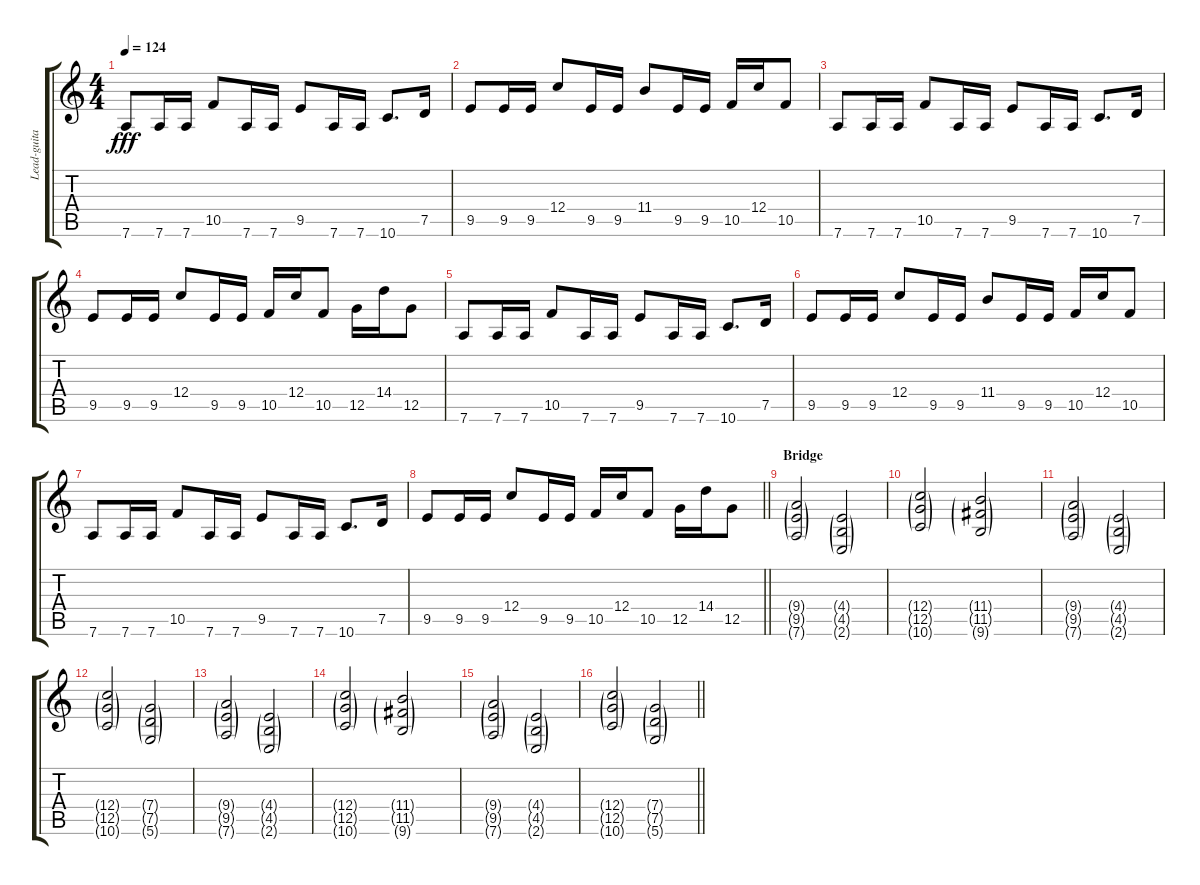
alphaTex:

\track ("Lead-guitar " "Lead-guita") {instrument distortionguitar}
\staff {score tabs}
\tuning (D4 A3 F3 C3 G2 D2) {hide}
\ts (4 4)
\tempo 124
\clef g2
\ks c
7.6.8{dy fff} 7.6.16 7.6.16 10.5.8 7.6.16 7.6.16 9.5.8 7.6.16 7.6.16 10.6.8{d} 7.5.16 |
9.5.8 9.5.16 9.5.16 12.4.8 9.5.16 9.5.16 11.4.8 9.5.16 9.5.16 10.5.16 12.4.16 10.5.8 |
7.6.8 7.6.16 7.6.16 10.5.8 7.6.16 7.6.16 9.5.8 7.6.16 7.6.16 10.6.8{d} 7.5.16 |
9.5.8 9.5.16 9.5.16 12.4.8 9.5.16 9.5.16 10.5.16 12.4.16 10.5.8 12.5.16 14.4.16 12.5.8 |
7.6.8 7.6.16 7.6.16 10.5.8 7.6.16 7.6.16 9.5.8 7.6.16 7.6.16 10.6.8{d} 7.5.16 |
9.5.8 9.5.16 9.5.16 12.4.8 9.5.16 9.5.16 11.4.8 9.5.16 9.5.16 10.5.16 12.4.16 10.5.8 |
7.6.8 7.6.16 7.6.16 10.5.8 7.6.16 7.6.16 9.5.8 7.6.16 7.6.16 10.6.8{d} 7.5.16 |
\barLineRight lightlight
9.5.8 9.5.16 9.5.16 12.4.8 9.5.16 9.5.16 10.5.16 12.4.16 10.5.8 12.5.16 14.4.16 12.5.8 |
\section ("" "Bridge")
(9.4{g} 9.5{g} 7.6{g}).2 (4.4{g} 4.5{g} 2.6{g}).2 |
(12.4{g} 12.5{g} 10.6{g}).2 (11.4{g} 11.5{g} 9.6{g}).2 |
(9.4{g} 9.5{g} 7.6{g}).2 (4.4{g} 4.5{g} 2.6{g}).2 |
(12.4{g} 12.5{g} 10.6{g}).2 (7.4{g} 7.5{g} 5.6{g}).2 |
(9.4{g} 9.5{g} 7.6{g}).2 (4.4{g} 4.5{g} 2.6{g}).2 |
(12.4{g} 12.5{g} 10.6{g}).2 (11.4{g} 11.5{g} 9.6{g}).2 |
(9.4{g} 9.5{g} 7.6{g}).2 (4.4{g} 4.5{g} 2.6{g}).2 |
\barLineRight lightlight
(12.4{g} 12.5{g} 10.6{g}).2 (7.4{g} 7.5{g} 5.6{g}).2
